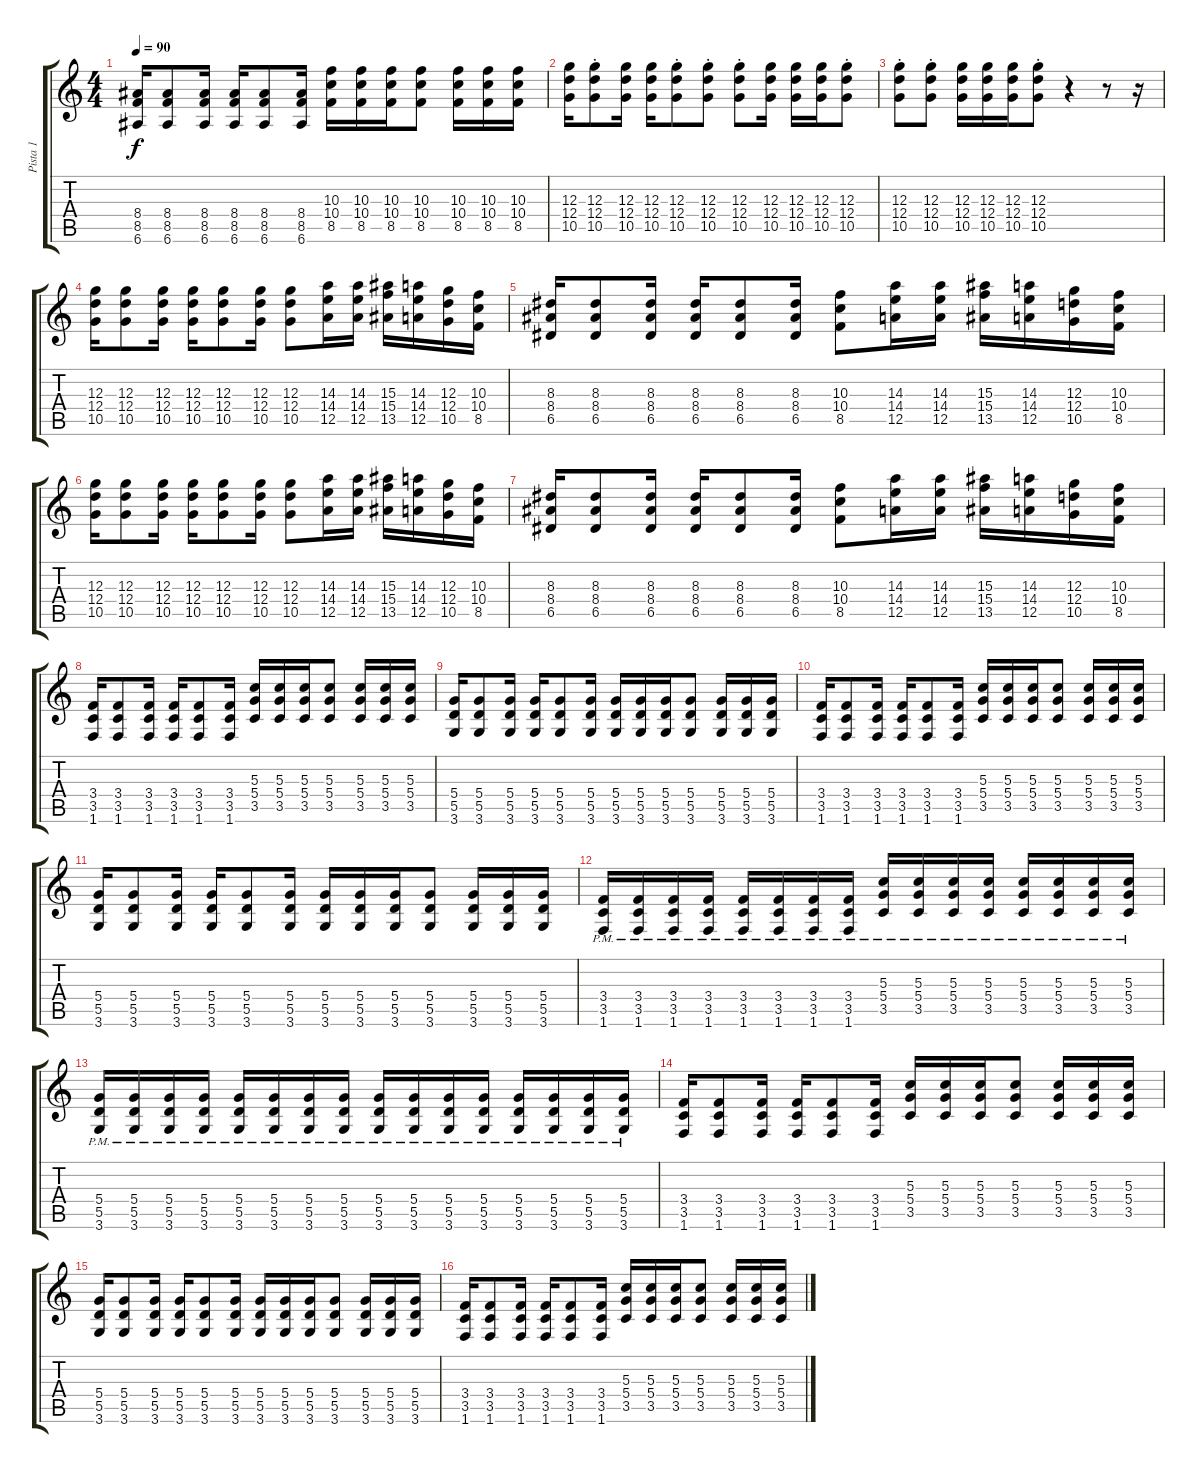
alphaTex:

\track ("Pista 1" "Pista 1") {instrument distortionguitar}
\staff {score tabs}
\tuning (E4 B3 G3 D3 A2 E2) {hide}
\ts (4 4)
\tempo 90
\clef g2
\ks c
(8.4 8.5 6.6).16{dy f} (8.4 8.5 6.6).8 (8.4 8.5 6.6).16 (8.4 8.5 6.6).16 (8.4 8.5 6.6).8 (8.4 8.5 6.6).16 (10.3 10.4 8.5).16 (10.3 10.4 8.5).16 (10.3 10.4 8.5).16 (10.3 10.4 8.5).8 (10.3 10.4 8.5).16 (10.3 10.4 8.5).16 (10.3 10.4 8.5).16 |
(12.3 12.4 10.5).16 (12.3{st} 12.4{st} 10.5{st}).8 (12.3 12.4 10.5).16 (12.3 12.4 10.5).16 (12.3{st} 12.4{st} 10.5{st}).8 (12.3{st} 12.4{st} 10.5{st}).8 (12.3{st} 12.4{st} 10.5{st}).8 (12.3 12.4 10.5).16 (12.3 12.4 10.5).16 (12.3 12.4 10.5).16 (12.3{st} 12.4{st} 10.5{st}).8 |
(12.3{st} 12.4{st} 10.5{st}).8 (12.3{st} 12.4{st} 10.5{st}).8 (12.3 12.4 10.5).16 (12.3 12.4 10.5).16 (12.3 12.4 10.5).16 (12.3{st} 12.4{st} 10.5{st}).8 r.4 r.8 r.16 |
(12.3 12.4 10.5).16 (12.3 12.4 10.5).8 (12.3 12.4 10.5).16 (12.3 12.4 10.5).16 (12.3 12.4 10.5).8 (12.3 12.4 10.5).16 (12.3 12.4 10.5).8 (14.3 14.4 12.5).16 (14.3 14.4 12.5).16 (15.3 15.4 13.5).16 (14.3 14.4 12.5).16 (12.3 12.4 10.5).16 (10.3 10.4 8.5).16 |
(8.3 8.4 6.5).16 (8.3 8.4 6.5).8 (8.3 8.4 6.5).16 (8.3 8.4 6.5).16 (8.3 8.4 6.5).8 (8.3 8.4 6.5).16 (10.3 10.4 8.5).8 (14.3 14.4 12.5).16 (14.3 14.4 12.5).16 (15.3 15.4 13.5).16 (14.3 14.4 12.5).16 (12.3 12.4 10.5).16 (10.3 10.4 8.5).16 |
(12.3 12.4 10.5).16 (12.3 12.4 10.5).8 (12.3 12.4 10.5).16 (12.3 12.4 10.5).16 (12.3 12.4 10.5).8 (12.3 12.4 10.5).16 (12.3 12.4 10.5).8 (14.3 14.4 12.5).16 (14.3 14.4 12.5).16 (15.3 15.4 13.5).16 (14.3 14.4 12.5).16 (12.3 12.4 10.5).16 (10.3 10.4 8.5).16 |
(8.3 8.4 6.5).16 (8.3 8.4 6.5).8 (8.3 8.4 6.5).16 (8.3 8.4 6.5).16 (8.3 8.4 6.5).8 (8.3 8.4 6.5).16 (10.3 10.4 8.5).8 (14.3 14.4 12.5).16 (14.3 14.4 12.5).16 (15.3 15.4 13.5).16 (14.3 14.4 12.5).16 (12.3 12.4 10.5).16 (10.3 10.4 8.5).16 |
(3.4 3.5 1.6).16 (3.4 3.5 1.6).8 (3.4 3.5 1.6).16 (3.4 3.5 1.6).16 (3.4 3.5 1.6).8 (3.4 3.5 1.6).16 (5.3 5.4 3.5).16 (5.3 5.4 3.5).16 (5.3 5.4 3.5).16 (5.3 5.4 3.5).8 (5.3 5.4 3.5).16 (5.3 5.4 3.5).16 (5.3 5.4 3.5).16 |
(5.4 5.5 3.6).16 (5.4 5.5 3.6).8 (5.4 5.5 3.6).16 (5.4 5.5 3.6).16 (5.4 5.5 3.6).8 (5.4 5.5 3.6).16 (5.4 5.5 3.6).16 (5.4 5.5 3.6).16 (5.4 5.5 3.6).16 (5.4 5.5 3.6).8 (5.4 5.5 3.6).16 (5.4 5.5 3.6).16 (5.4 5.5 3.6).16 |
(3.4 3.5 1.6).16 (3.4 3.5 1.6).8 (3.4 3.5 1.6).16 (3.4 3.5 1.6).16 (3.4 3.5 1.6).8 (3.4 3.5 1.6).16 (5.3 5.4 3.5).16 (5.3 5.4 3.5).16 (5.3 5.4 3.5).16 (5.3 5.4 3.5).8 (5.3 5.4 3.5).16 (5.3 5.4 3.5).16 (5.3 5.4 3.5).16 |
(5.4 5.5 3.6).16 (5.4 5.5 3.6).8 (5.4 5.5 3.6).16 (5.4 5.5 3.6).16 (5.4 5.5 3.6).8 (5.4 5.5 3.6).16 (5.4 5.5 3.6).16 (5.4 5.5 3.6).16 (5.4 5.5 3.6).16 (5.4 5.5 3.6).8 (5.4 5.5 3.6).16 (5.4 5.5 3.6).16 (5.4 5.5 3.6).16 |
(3.4{pm} 3.5{pm} 1.6{pm}).16 (3.4{pm} 3.5{pm} 1.6{pm}).16 (3.4{pm} 3.5{pm} 1.6{pm}).16 (3.4{pm} 3.5{pm} 1.6{pm}).16 (3.4{pm} 3.5{pm} 1.6{pm}).16 (3.4{pm} 3.5{pm} 1.6{pm}).16 (3.4{pm} 3.5{pm} 1.6{pm}).16 (3.4{pm} 3.5{pm} 1.6{pm}).16 (5.3{pm} 5.4{pm} 3.5{pm}).16 (5.3{pm} 5.4{pm} 3.5{pm}).16 (5.3{pm} 5.4{pm} 3.5{pm}).16 (5.3{pm} 5.4{pm} 3.5{pm}).16 (5.3{pm} 5.4{pm} 3.5{pm}).16 (5.3{pm} 5.4{pm} 3.5{pm}).16 (5.3{pm} 5.4{pm} 3.5{pm}).16 (5.3{pm} 5.4{pm} 3.5{pm}).16 |
(5.4{pm} 5.5{pm} 3.6{pm}).16 (5.4{pm} 5.5{pm} 3.6{pm}).16 (5.4{pm} 5.5{pm} 3.6{pm}).16 (5.4{pm} 5.5{pm} 3.6{pm}).16 (5.4{pm} 5.5{pm} 3.6{pm}).16 (5.4{pm} 5.5{pm} 3.6{pm}).16 (5.4{pm} 5.5{pm} 3.6{pm}).16 (5.4{pm} 5.5{pm} 3.6{pm}).16 (5.4{pm} 5.5{pm} 3.6{pm}).16 (5.4{pm} 5.5{pm} 3.6{pm}).16 (5.4{pm} 5.5{pm} 3.6{pm}).16 (5.4{pm} 5.5{pm} 3.6{pm}).16 (5.4{pm} 5.5{pm} 3.6{pm}).16 (5.4{pm} 5.5{pm} 3.6{pm}).16 (5.4{pm} 5.5{pm} 3.6{pm}).16 (5.4{pm} 5.5{pm} 3.6{pm}).16 |
(3.4 3.5 1.6).16 (3.4 3.5 1.6).8 (3.4 3.5 1.6).16 (3.4 3.5 1.6).16 (3.4 3.5 1.6).8 (3.4 3.5 1.6).16 (5.3 5.4 3.5).16 (5.3 5.4 3.5).16 (5.3 5.4 3.5).16 (5.3 5.4 3.5).8 (5.3 5.4 3.5).16 (5.3 5.4 3.5).16 (5.3 5.4 3.5).16 |
(5.4 5.5 3.6).16 (5.4 5.5 3.6).8 (5.4 5.5 3.6).16 (5.4 5.5 3.6).16 (5.4 5.5 3.6).8 (5.4 5.5 3.6).16 (5.4 5.5 3.6).16 (5.4 5.5 3.6).16 (5.4 5.5 3.6).16 (5.4 5.5 3.6).8 (5.4 5.5 3.6).16 (5.4 5.5 3.6).16 (5.4 5.5 3.6).16 |
(3.4 3.5 1.6).16 (3.4 3.5 1.6).8 (3.4 3.5 1.6).16 (3.4 3.5 1.6).16 (3.4 3.5 1.6).8 (3.4 3.5 1.6).16 (5.3 5.4 3.5).16 (5.3 5.4 3.5).16 (5.3 5.4 3.5).16 (5.3 5.4 3.5).8 (5.3 5.4 3.5).16 (5.3 5.4 3.5).16 (5.3 5.4 3.5).16
